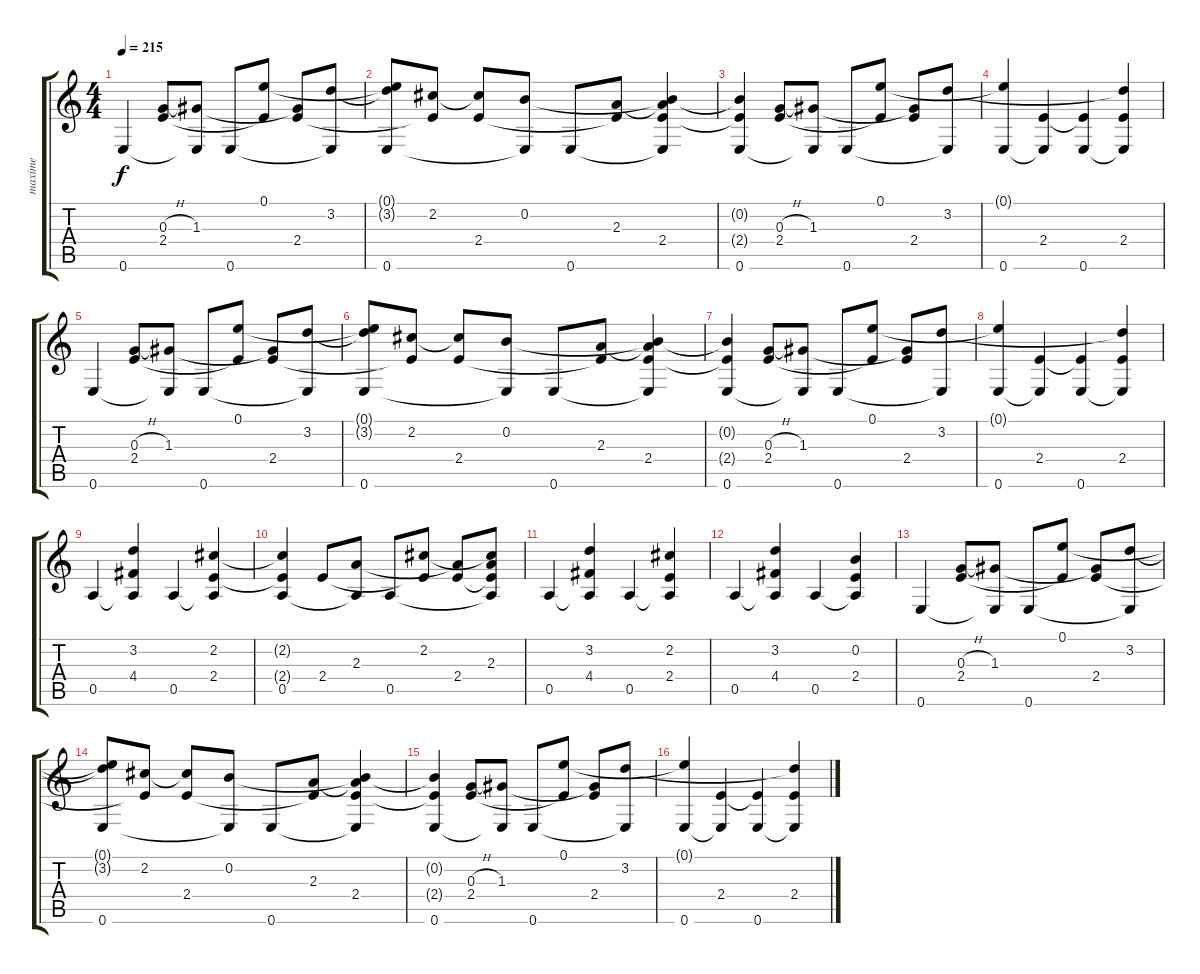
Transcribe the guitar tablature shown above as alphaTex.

\track ("maxime" "maxime") {instrument acousticguitarnylon}
\staff {score tabs}
\tuning (E4 B3 G3 D3 A2 E2) {hide}
\ts (4 4)
\tempo 215
\clef g2
\ks c
0.6.4{dy f} (0.3{h} 2.4).8 (1.3 0.6{t}).8 0.6.8 (0.1 2.4{t}).8 (1.3{t} 2.4).8 (3.2 0.6{t}).8 |
(0.1{t} 3.2{t} 0.6).8 (2.2 2.4{t}).8 (2.2{t} 2.4).8 (0.2 0.6{t}).8 0.6.8 (2.3 2.4{t}).8 (0.2{t} 2.3{t} 2.4 0.6{t}).4 |
(0.2{t} 2.4{t} 0.6).4 (0.3{h} 2.4).8 (1.3 0.6{t}).8 0.6.8 (0.1 2.4{t}).8 (1.3{t} 2.4).8 (3.2 0.6{t}).8 |
(0.1{t} 0.6).4 (2.4 0.6{t}).4 (2.4{t} 0.6).4 (3.2{t} 2.4 0.6{t}).4 |
0.6.4 (0.3{h} 2.4).8 (1.3 0.6{t}).8 0.6.8 (0.1 2.4{t}).8 (1.3{t} 2.4).8 (3.2 0.6{t}).8 |
(0.1{t} 3.2{t} 0.6).8 (2.2 2.4{t}).8 (2.2{t} 2.4).8 (0.2 0.6{t}).8 0.6.8 (2.3 2.4{t}).8 (0.2{t} 2.3{t} 2.4 0.6{t}).4 |
(0.2{t} 2.4{t} 0.6).4 (0.3{h} 2.4).8 (1.3 0.6{t}).8 0.6.8 (0.1 2.4{t}).8 (1.3{t} 2.4).8 (3.2 0.6{t}).8 |
(0.1{t} 0.6).4 (2.4 0.6{t}).4 (2.4{t} 0.6).4 (3.2{t} 2.4 0.6{t}).4 |
0.5.4 (3.2 4.4 0.5{t}).4 0.5.4 (2.2 2.4 0.5{t}).4 |
(2.2{t} 2.4{t} 0.5).4 2.4.8 (2.3 0.5{t}).8 0.5.8 (2.2 2.4{t}).8 (2.3{t} 2.4).8 (2.2{t} 2.3 2.4{t} 0.5{t}).8 |
0.5.4 (3.2 4.4 0.5{t}).4 0.5.4 (2.2 2.4 0.5{t}).4 |
0.5.4 (3.2 4.4 0.5{t}).4 0.5.4 (0.2 2.4 0.5{t}).4 |
0.6.4 (0.3{h} 2.4).8 (1.3 0.6{t}).8 0.6.8 (0.1 2.4{t}).8 (1.3{t} 2.4).8 (3.2 0.6{t}).8 |
(0.1{t} 3.2{t} 0.6).8 (2.2 2.4{t}).8 (2.2{t} 2.4).8 (0.2 0.6{t}).8 0.6.8 (2.3 2.4{t}).8 (0.2{t} 2.3{t} 2.4 0.6{t}).4 |
(0.2{t} 2.4{t} 0.6).4 (0.3{h} 2.4).8 (1.3 0.6{t}).8 0.6.8 (0.1 2.4{t}).8 (1.3{t} 2.4).8 (3.2 0.6{t}).8 |
(0.1{t} 0.6).4 (2.4 0.6{t}).4 (2.4{t} 0.6).4 (3.2{t} 2.4 0.6{t}).4
